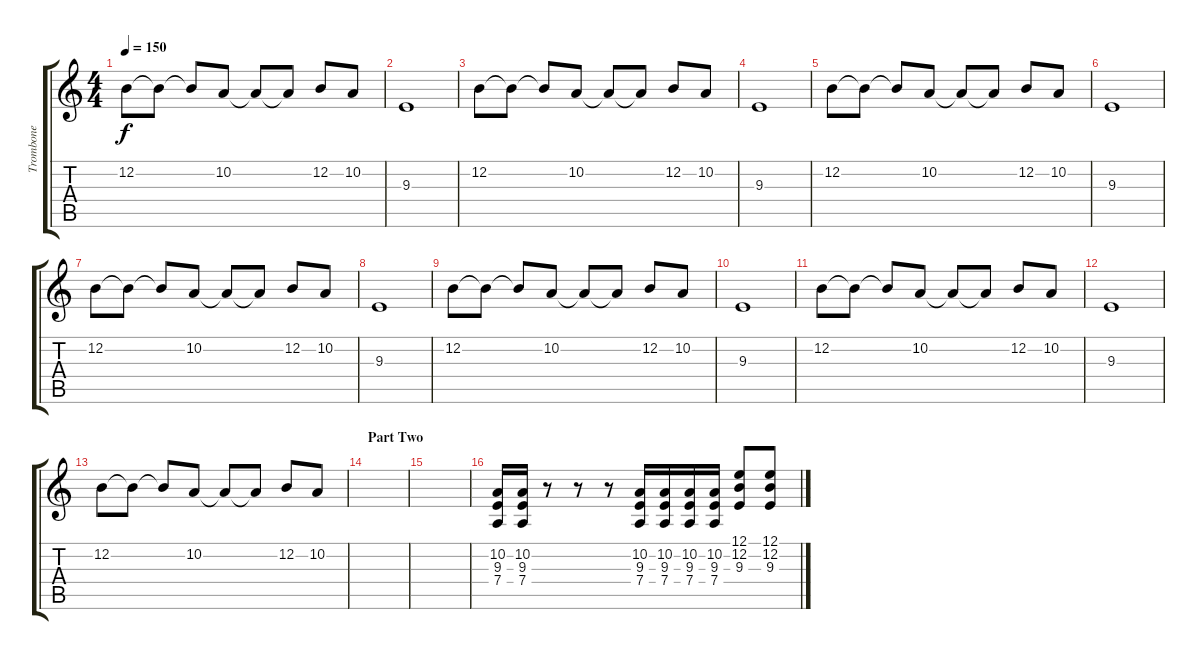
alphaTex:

\track ("Trombone" "Trombone") {instrument trombone}
\staff {score tabs}
\tuning (E4 B3 G3 D3 A2 E2) {hide}
\ts (4 4)
\tempo 150
\clef g2
\ks c
12.2.8{dy f} 12.2{t}.8 12.2{t}.8 10.2.8 10.2{t}.8 10.2{t}.8 12.2.8 10.2.8 |
9.3.1 |
12.2.8 12.2{t}.8 12.2{t}.8 10.2.8 10.2{t}.8 10.2{t}.8 12.2.8 10.2.8 |
9.3.1 |
12.2.8 12.2{t}.8 12.2{t}.8 10.2.8 10.2{t}.8 10.2{t}.8 12.2.8 10.2.8 |
9.3.1 |
12.2.8 12.2{t}.8 12.2{t}.8 10.2.8 10.2{t}.8 10.2{t}.8 12.2.8 10.2.8 |
9.3.1 |
12.2.8 12.2{t}.8 12.2{t}.8 10.2.8 10.2{t}.8 10.2{t}.8 12.2.8 10.2.8 |
9.3.1 |
12.2.8 12.2{t}.8 12.2{t}.8 10.2.8 10.2{t}.8 10.2{t}.8 12.2.8 10.2.8 |
9.3.1 |
12.2.8 12.2{t}.8 12.2{t}.8 10.2.8 10.2{t}.8 10.2{t}.8 12.2.8 10.2.8 |
\section ("" "Part Two")
|
|
(10.2 9.3 7.4).16 (10.2 9.3 7.4).16 r.8 r.8 r.8 (10.2 9.3 7.4).16 (10.2 9.3 7.4).16 (10.2 9.3 7.4).16 (10.2 9.3 7.4).16 (12.1 12.2 9.3).8 (12.1 12.2 9.3).8
